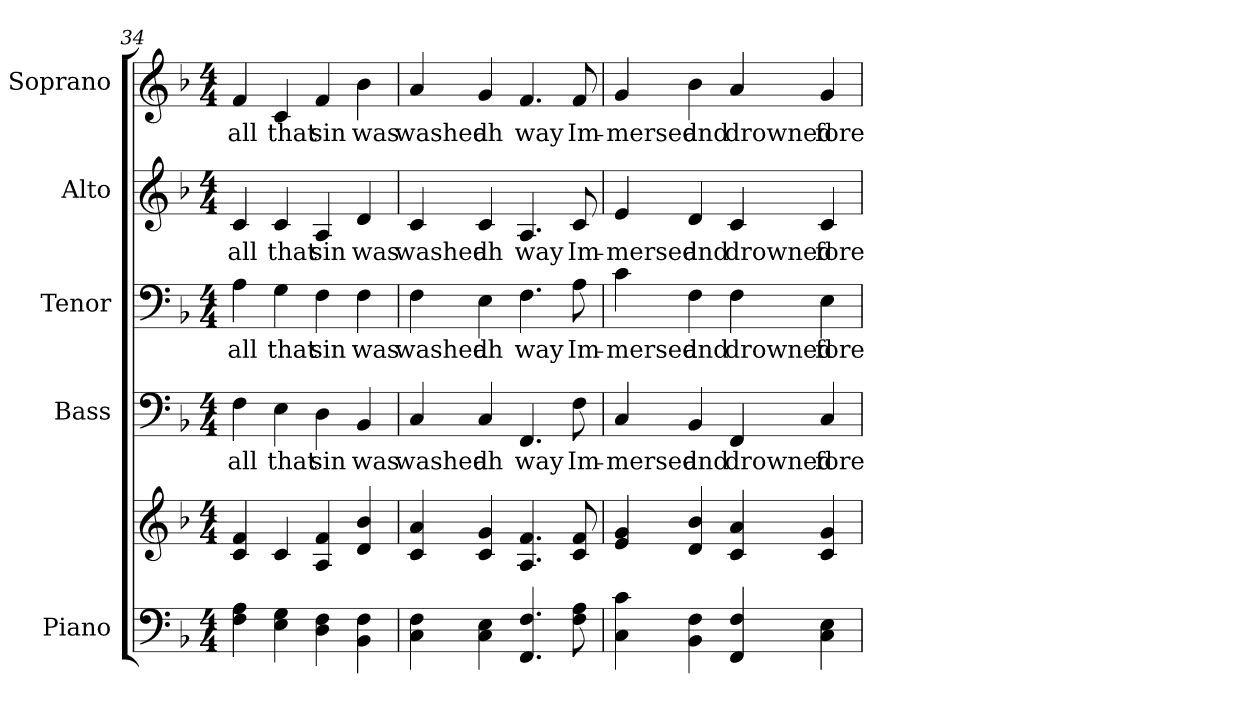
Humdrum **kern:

**kern	**kern	**kern	**text	**kern	**text	**kern	**text	**kern	**text
*part5	*part5	*part4	*part4	*part3	*part3	*part2	*part2	*part1	*part1
*staff6	*staff5	*staff4	*staff4	*staff3	*staff3	*staff2	*staff2	*staff1	*staff1
*I"Piano	*	*I"Bass	*	*I"Tenor	*	*I"Alto	*	*I"Soprano	*
*I'Pno.	*	*I'B.	*	*I'T.	*	*I'A.	*	*I'S.	*
!!LO:PB:g=z
*clefF4	*clefG2	*clefF4	*	*clefF4	*	*clefG2	*	*clefG2	*
*k[b-]	*k[b-]	*k[b-]	*	*k[b-]	*	*k[b-]	*	*k[b-]	*
*F:	*F:	*F:	*	*F:	*	*F:	*	*F:	*
*M4/4	*M4/4	*M4/4	*	*M4/4	*	*M4/4	*	*M4/4	*
=34	=34	=34	=34	=34	=34	=34	=34	=34	=34
!	!	!	!LO:LY:b:color=#000000	!	!	!	!	!	!
!	!	!	!	!	!LO:LY:b:color=#000000	!	!	!	!
!	!	!	!	!	!	!	!LO:LY:b:color=#000000	!	!
!	!	!	!	!	!	!	!	!	!LO:LY:b:color=#000000
4Fi\ 4Ai	4ci/ 4fi	4Fi\	all	4Ai\	all	4ci/	all	4fi/	all
!	!	!	!LO:LY:b:color=#000000	!	!	!	!	!	!
!	!	!	!	!	!LO:LY:b:color=#000000	!	!	!	!
!	!	!	!	!	!	!	!LO:LY:b:color=#000000	!	!
!	!	!	!	!	!	!	!	!	!LO:LY:b:color=#000000
4Ei\ 4Gi	4ci/	4Ei\	that	4Gi\	that	4ci/	that	4ci/	that
!	!	!	!LO:LY:b:color=#000000	!	!	!	!	!	!
!	!	!	!	!	!LO:LY:b:color=#000000	!	!	!	!
!	!	!	!	!	!	!	!LO:LY:b:color=#000000	!	!
!	!	!	!	!	!	!	!	!	!LO:LY:b:color=#000000
4Di\ 4Fi	4Ai/ 4fi	4Di\	sin	4Fi\	sin	4Ai/	sin	4fi/	sin
!	!	!	!LO:LY:b:color=#000000	!	!	!	!	!	!
!	!	!	!	!	!LO:LY:b:color=#000000	!	!	!	!
!	!	!	!	!	!	!	!LO:LY:b:color=#000000	!	!
!	!	!	!	!	!	!	!	!	!LO:LY:b:color=#000000
4BB-i\ 4Fi	4di/ 4b-i	4BB-i/	was	4Fi\	was	4di/	was	4b-i\	was
=35	=35	=35	=35	=35	=35	=35	=35	=35	=35
!	!	!	!LO:LY:b:color=#000000	!	!	!	!	!	!
!	!	!	!	!	!LO:LY:b:color=#000000	!	!	!	!
!	!	!	!	!	!	!	!LO:LY:b:color=#000000	!	!
!	!	!	!	!	!	!	!	!	!LO:LY:b:color=#000000
4Ci\ 4Fi	4ci/ 4ai	4Ci/	washed	4Fi\	washed	4ci/	washed	4ai/	washed
!	!	!	!LO:LY:b:color=#000000	!	!	!	!	!	!
!	!	!	!	!	!LO:LY:b:color=#000000	!	!	!	!
!	!	!	!	!	!	!	!LO:LY:b:color=#000000	!	!
!	!	!	!	!	!	!	!	!	!LO:LY:b:color=#000000
4Ci\ 4Ei	4ci/ 4gi	4Ci/	ah	4Ei\	ah	4ci/	ah	4gi/	ah
!	!	!	!LO:LY:b:color=#000000	!	!	!	!	!	!
!	!	!	!	!	!LO:LY:b:color=#000000	!	!	!	!
!	!	!	!	!	!	!	!LO:LY:b:color=#000000	!	!
!	!	!	!	!	!	!	!	!	!LO:LY:b:color=#000000
4.FFi/ 4.Fi	4.Ai/ 4.fi	4.FFi/	way	4.Fi\	way	4.Ai/	way	4.fi/	way
!	!	!	!LO:LY:b:color=#000000	!	!	!	!	!	!
!	!	!	!	!	!LO:LY:b:color=#000000	!	!	!	!
!	!	!	!	!	!	!	!LO:LY:b:color=#000000	!	!
!	!	!	!	!	!	!	!	!	!LO:LY:b:color=#000000
8Fi\ 8Ai	8ci/ 8fi	8Fi\	Im-	8Ai\	Im-	8ci/	Im-	8fi/	Im-
!!LO:PB:g=z
=36	=36	=36	=36	=36	=36	=36	=36	=36	=36
!	!	!	!LO:LY:b:color=#000000	!	!	!	!	!	!
!	!	!	!	!	!LO:LY:b:color=#000000	!	!	!	!
!	!	!	!	!	!	!	!LO:LY:b:color=#000000	!	!
!	!	!	!	!	!	!	!	!	!LO:LY:b:color=#000000
4Ci\ 4ci	4ei/ 4gi	4Ci/	-mersed	4ci\	-mersed	4ei/	-mersed	4gi/	-mersed
!	!	!	!LO:LY:b:color=#000000	!	!	!	!	!	!
!	!	!	!	!	!LO:LY:b:color=#000000	!	!	!	!
!	!	!	!	!	!	!	!LO:LY:b:color=#000000	!	!
!	!	!	!	!	!	!	!	!	!LO:LY:b:color=#000000
4BB-i\ 4Fi	4di/ 4b-i	4BB-i/	and	4Fi\	and	4di/	and	4b-i\	and
!	!	!	!LO:LY:b:color=#000000	!	!	!	!	!	!
!	!	!	!	!	!LO:LY:b:color=#000000	!	!	!	!
!	!	!	!	!	!	!	!LO:LY:b:color=#000000	!	!
!	!	!	!	!	!	!	!	!	!LO:LY:b:color=#000000
4FFi/ 4Fi	4ci/ 4ai	4FFi/	drowned	4Fi\	drowned	4ci/	drowned	4ai/	drowned
!	!	!	!LO:LY:b:color=#000000	!	!	!	!	!	!
!	!	!	!	!	!LO:LY:b:color=#000000	!	!	!	!
!	!	!	!	!	!	!	!LO:LY:b:color=#000000	!	!
!	!	!	!	!	!	!	!	!	!LO:LY:b:color=#000000
4Ci\ 4Ei	4ci/ 4gi	4Ci/	fore	4Ei\	fore	4ci/	fore	4gi/	fore
=	=	=	=	=	=	=	=	=	=
*-	*-	*-	*-	*-	*-	*-	*-	*-	*-
